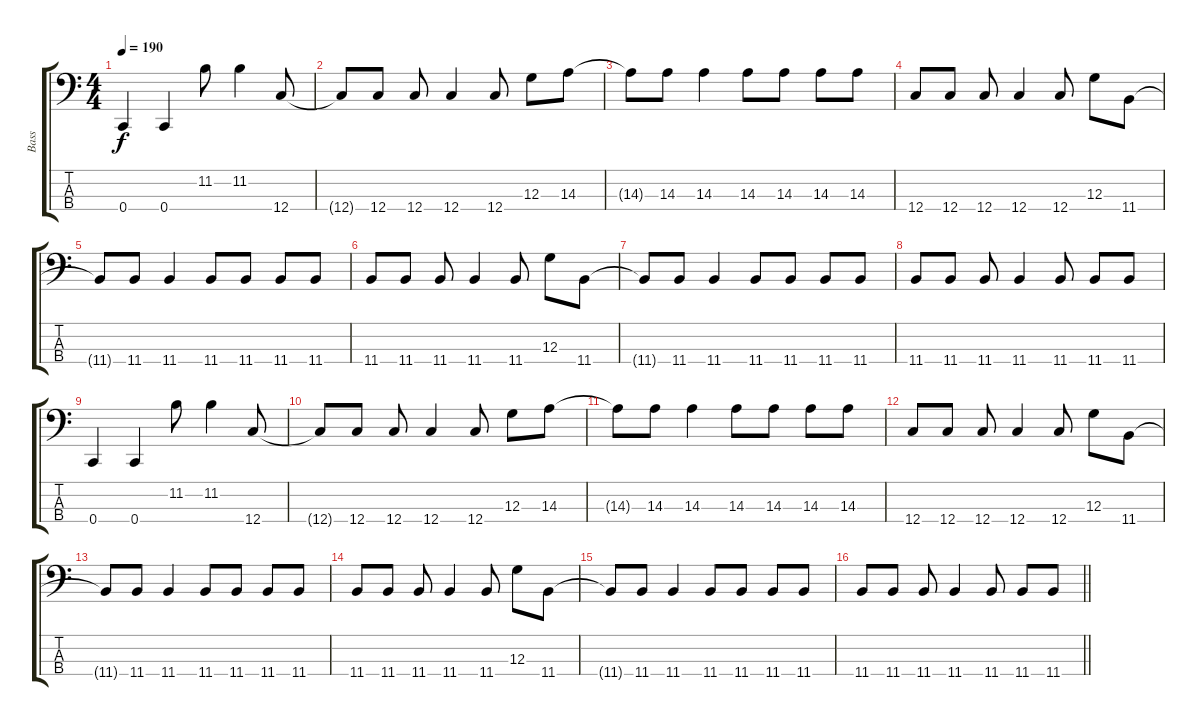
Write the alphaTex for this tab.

\track ("Bass" "Bass") {instrument electricbassfinger}
\staff {score tabs}
\tuning (F2 C2 G1 C1) {hide}
\ts (4 4)
\tempo 190
\clef f4
\ks c
0.4.4{dy f} 0.4.4 11.2.8 11.2.4 12.4.8 |
12.4{t}.8 12.4.8 12.4.8 12.4.4 12.4.8 12.3.8 14.3.8 |
14.3{t}.8 14.3.8 14.3.4 14.3.8 14.3.8 14.3.8 14.3.8 |
12.4.8 12.4.8 12.4.8 12.4.4 12.4.8 12.3.8 11.4.8 |
11.4{t}.8 11.4.8 11.4.4 11.4.8 11.4.8 11.4.8 11.4.8 |
11.4.8 11.4.8 11.4.8 11.4.4 11.4.8 12.3.8 11.4.8 |
11.4{t}.8 11.4.8 11.4.4 11.4.8 11.4.8 11.4.8 11.4.8 |
11.4.8 11.4.8 11.4.8 11.4.4 11.4.8 11.4.8 11.4.8 |
0.4.4 0.4.4 11.2.8 11.2.4 12.4.8 |
12.4{t}.8 12.4.8 12.4.8 12.4.4 12.4.8 12.3.8 14.3.8 |
14.3{t}.8 14.3.8 14.3.4 14.3.8 14.3.8 14.3.8 14.3.8 |
12.4.8 12.4.8 12.4.8 12.4.4 12.4.8 12.3.8 11.4.8 |
11.4{t}.8 11.4.8 11.4.4 11.4.8 11.4.8 11.4.8 11.4.8 |
11.4.8 11.4.8 11.4.8 11.4.4 11.4.8 12.3.8 11.4.8 |
11.4{t}.8 11.4.8 11.4.4 11.4.8 11.4.8 11.4.8 11.4.8 |
\barLineRight lightlight
11.4.8 11.4.8 11.4.8 11.4.4 11.4.8 11.4.8 11.4.8
